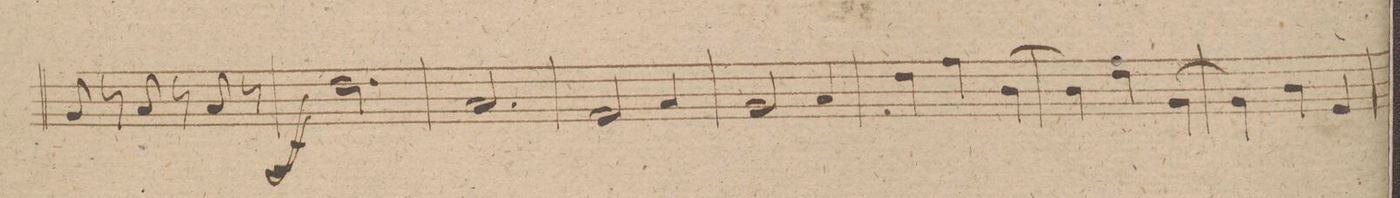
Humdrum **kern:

**kern	**dynam
*I"Viola	*
*clefC3	*
*k[f#c#g#d#]	*
*M3/4	*
8A	.
8r	.
8B	.
8r	.
8B	.
8r	.
=121	=121
2.e	ff
=122	=122
2.B	.
=123	=123
2G#	.
4B	.
=124	=124
2A	.
4B	.
=125	=125
4e	.
4g#	.
[4c#	.
=126	=126
4c#]	.
4e	.
[4A\	.
=127	=127
4A\]	.
4c#	.
4F#	.
=128	=128
*-	*-
